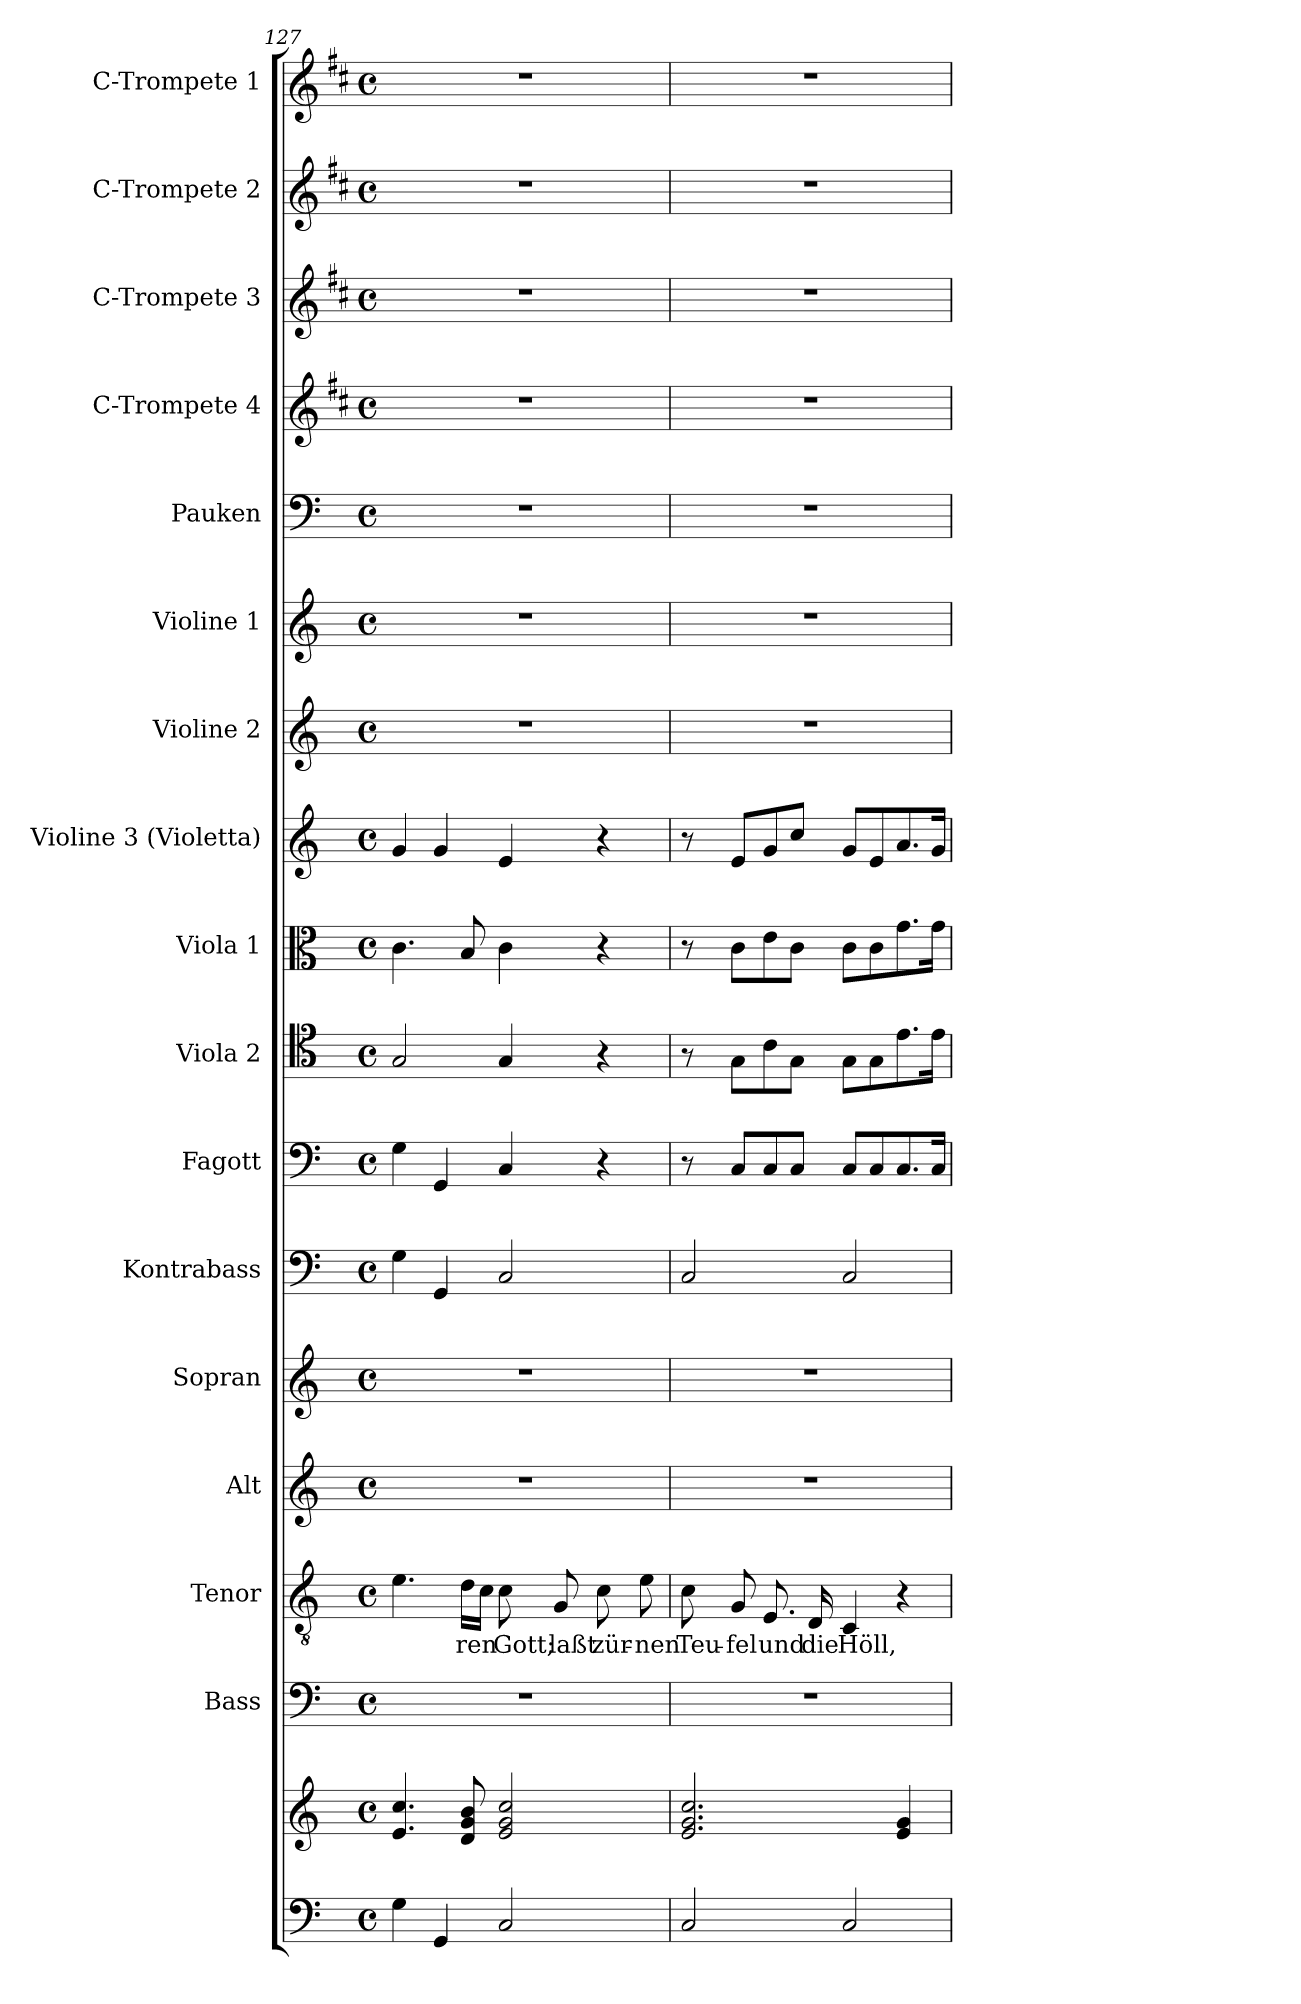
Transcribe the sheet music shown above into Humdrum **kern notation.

**kern	**kern	**kern	**kern	**text	**kern	**kern	**kern	**kern	**kern	**kern	**kern	**kern	**kern	**kern	**kern	**kern	**kern	**kern
*part17	*part17	*part16	*part15	*part15	*part14	*part13	*part12	*part11	*part10	*part9	*part8	*part7	*part6	*part5	*part4	*part3	*part2	*part1
*staff18	*staff17	*staff16	*staff15	*staff15	*staff14	*staff13	*staff12	*staff11	*staff10	*staff9	*staff8	*staff7	*staff6	*staff5	*staff4	*staff3	*staff2	*staff1
*	*	*I"Bass	*I"Tenor	*	*I"Alt	*I"Sopran	*I"Kontrabass	*I"Fagott	*I"Viola 2	*I"Viola 1	*I"Violine 3 (Violetta)	*I"Violine 2	*I"Violine 1	*I"Pauken	*I"C-Trompete 4	*I"C-Trompete 3	*I"C-Trompete 2	*I"C-Trompete 1
*	*	*I'B.	*I'T.	*	*I'A.	*I'S.	*I'Kb.	*I'Fg.	*I'Vla. 2	*I'Vla. 1	*I'Vl. 3	*I'Vl. 2	*I'Vl. 1	*I'Pk.	*I'C Trp. 4	*I'C Trp. 3	*I'C Trp. 2	*I'C Trp. 1
*clefF4	*clefG2	*clefF4	*clefGv2	*	*clefG2	*clefG2	*clefF4	*clefF4	*clefC4	*clefC3	*clefG2	*clefG2	*clefG2	*clefF4	*clefG2	*clefG2	*clefG2	*clefG2
*	*	*	*	*	*	*	*ITrd7c12	*	*	*	*	*	*	*	*ITrd1c2	*ITrd1c2	*ITrd1c2	*ITrd1c2
*k[]	*k[]	*k[]	*k[]	*	*k[]	*k[]	*k[]	*k[]	*k[]	*k[]	*k[]	*k[]	*k[]	*k[]	*k[]	*k[]	*k[]	*k[]
*C:	*C:	*C:	*C:	*	*C:	*C:	*C:	*C:	*C:	*C:	*C:	*C:	*C:	*C:	*C:	*C:	*C:	*C:
*M4/4	*M4/4	*M4/4	*M4/4	*	*M4/4	*M4/4	*M4/4	*M4/4	*M4/4	*M4/4	*M4/4	*M4/4	*M4/4	*M4/4	*M4/4	*M4/4	*M4/4	*M4/4
*met(c)	*met(c)	*met(c)	*met(c)	*	*met(c)	*met(c)	*met(c)	*met(c)	*met(c)	*met(c)	*met(c)	*met(c)	*met(c)	*met(c)	*met(c)	*met(c)	*met(c)	*met(c)
=127	=127	=127	=127	=127	=127	=127	=127	=127	=127	=127	=127	=127	=127	=127	=127	=127	=127	=127
4G\	4.e/ 4.cc/	1r	4.e\	.	1r	1r	4GG\	4G\	2G/	4.c\	4g/	1r	1r	1r	1r	1r	1r	1r
4GG/	.	.	.	.	.	.	4GGG/	4GG/	.	.	4g/	.	.	.	.	.	.	.
!	!	!	!	!LO:LY:b	!	!	!	!	!	!	!	!	!	!	!	!	!	!
.	8d/ 8g/ 8b/	.	16d\LL	-ren	.	.	.	.	.	8B/	.	.	.	.	.	.	.	.
.	.	.	16c\JJ	.	.	.	.	.	.	.	.	.	.	.	.	.	.	.
!	!	!	!	!LO:LY:b	!	!	!	!	!	!	!	!	!	!	!	!	!	!
2C/	2e/ 2g/ 2cc/	.	8c\	Gott;	.	.	2CC/	4C/	4G/	4c\	4e/	.	.	.	.	.	.	.
!	!	!	!	!LO:LY:b	!	!	!	!	!	!	!	!	!	!	!	!	!	!
.	.	.	8G/	laßt	.	.	.	.	.	.	.	.	.	.	.	.	.	.
!	!	!	!	!LO:LY:b	!	!	!	!	!	!	!	!	!	!	!	!	!	!
.	.	.	8c\	zür-	.	.	.	4r	4r	4r	4r	.	.	.	.	.	.	.
!	!	!	!	!LO:LY:b	!	!	!	!	!	!	!	!	!	!	!	!	!	!
.	.	.	8e\	-nen	.	.	.	.	.	.	.	.	.	.	.	.	.	.
=128	=128	=128	=128	=128	=128	=128	=128	=128	=128	=128	=128	=128	=128	=128	=128	=128	=128	=128
!	!	!	!	!LO:LY:b	!	!	!	!	!	!	!	!	!	!	!	!	!	!
2C/	2.e/ 2.g/ 2.cc/	1r	8c\	Teu-	1r	1r	2CC/	8r	8r	8r	8r	1r	1r	1r	1r	1r	1r	1r
!	!	!	!	!LO:LY:b	!	!	!	!	!	!	!	!	!	!	!	!	!	!
.	.	.	8G/	-fel	.	.	.	8C/L	8G\L	8c\L	8e/L	.	.	.	.	.	.	.
!	!	!	!	!LO:LY:b	!	!	!	!	!	!	!	!	!	!	!	!	!	!
.	.	.	8.E/	und	.	.	.	8C/	8c\	8e\	8g/	.	.	.	.	.	.	.
.	.	.	.	.	.	.	.	8C/J	8G\J	8c\J	8cc/J	.	.	.	.	.	.	.
!	!	!	!	!LO:LY:b	!	!	!	!	!	!	!	!	!	!	!	!	!	!
.	.	.	16D/	die	.	.	.	.	.	.	.	.	.	.	.	.	.	.
!	!	!	!	!LO:LY:b	!	!	!	!	!	!	!	!	!	!	!	!	!	!
2C/	.	.	4C/	Höll,	.	.	2CC/	8C/L	8G\L	8c\L	8g/L	.	.	.	.	.	.	.
.	.	.	.	.	.	.	.	8C/	8G\	8c\	8e/	.	.	.	.	.	.	.
.	4e/ 4g/	.	4r	.	.	.	.	8.C/	8.e\	8.g\	8.a/	.	.	.	.	.	.	.
.	.	.	.	.	.	.	.	16C/Jk	16e\Jk	16g\Jk	16g/Jk	.	.	.	.	.	.	.
=	=	=	=	=	=	=	=	=	=	=	=	=	=	=	=	=	=	=
*-	*-	*-	*-	*-	*-	*-	*-	*-	*-	*-	*-	*-	*-	*-	*-	*-	*-	*-
